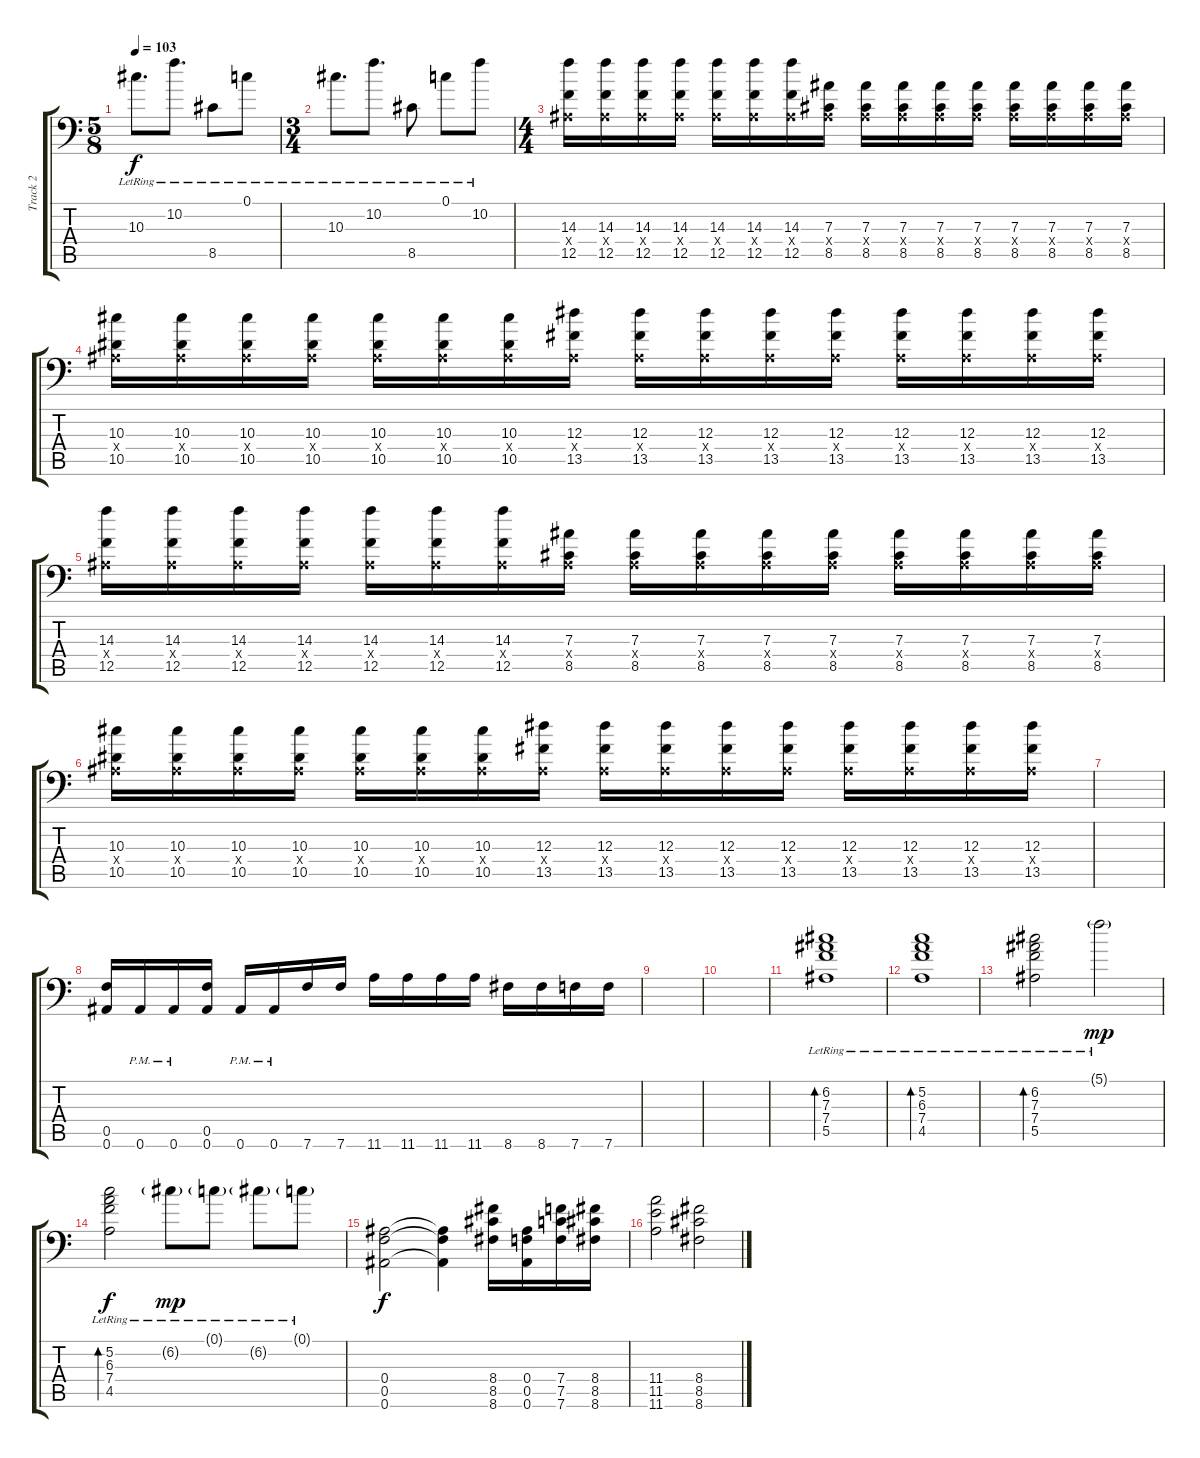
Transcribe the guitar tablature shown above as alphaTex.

\track ("Track 2" "Track 2") {instrument distortionguitar}
\staff {score tabs}
\tuning (C4 G3 Eb3 Bb2 F2 Bb1) {hide}
\ts (5 8)
\tempo 103
\clef f4
\ks c
10.3{lr}.8{d dy f} 10.2{lr}.8{d} 8.5{lr}.8 0.1{lr}.8 |
\ts (3 4)
10.3{lr}.8{d} 10.2{lr}.8{d} 8.5{lr}.8 0.1{lr}.8 10.2{lr}.8 |
\ts (4 4)
(14.3 0.4{x} 12.5).16{instrument distortionguitar} (14.3 0.4{x} 12.5).16 (14.3 0.4{x} 12.5).16 (14.3 0.4{x} 12.5).16 (14.3 0.4{x} 12.5).16 (14.3 0.4{x} 12.5).16 (14.3 0.4{x} 12.5).16 (7.3 0.4{x} 8.5).16 (7.3 0.4{x} 8.5).16 (7.3 0.4{x} 8.5).16 (7.3 0.4{x} 8.5).16 (7.3 0.4{x} 8.5).16 (7.3 0.4{x} 8.5).16 (7.3 0.4{x} 8.5).16 (7.3 0.4{x} 8.5).16 (7.3 0.4{x} 8.5).16 |
(10.3 0.4{x} 10.5).16 (10.3 0.4{x} 10.5).16 (10.3 0.4{x} 10.5).16 (10.3 0.4{x} 10.5).16 (10.3 0.4{x} 10.5).16 (10.3 0.4{x} 10.5).16 (10.3 0.4{x} 10.5).16 (12.3 0.4{x} 13.5).16 (12.3 0.4{x} 13.5).16 (12.3 0.4{x} 13.5).16 (12.3 0.4{x} 13.5).16 (12.3 0.4{x} 13.5).16 (12.3 0.4{x} 13.5).16 (12.3 0.4{x} 13.5).16 (12.3 0.4{x} 13.5).16 (12.3 0.4{x} 13.5).16 |
(14.3 0.4{x} 12.5).16 (14.3 0.4{x} 12.5).16 (14.3 0.4{x} 12.5).16 (14.3 0.4{x} 12.5).16 (14.3 0.4{x} 12.5).16 (14.3 0.4{x} 12.5).16 (14.3 0.4{x} 12.5).16 (7.3 0.4{x} 8.5).16 (7.3 0.4{x} 8.5).16 (7.3 0.4{x} 8.5).16 (7.3 0.4{x} 8.5).16 (7.3 0.4{x} 8.5).16 (7.3 0.4{x} 8.5).16 (7.3 0.4{x} 8.5).16 (7.3 0.4{x} 8.5).16 (7.3 0.4{x} 8.5).16 |
(10.3 0.4{x} 10.5).16 (10.3 0.4{x} 10.5).16 (10.3 0.4{x} 10.5).16 (10.3 0.4{x} 10.5).16 (10.3 0.4{x} 10.5).16 (10.3 0.4{x} 10.5).16 (10.3 0.4{x} 10.5).16 (12.3 0.4{x} 13.5).16 (12.3 0.4{x} 13.5).16 (12.3 0.4{x} 13.5).16 (12.3 0.4{x} 13.5).16 (12.3 0.4{x} 13.5).16 (12.3 0.4{x} 13.5).16 (12.3 0.4{x} 13.5).16 (12.3 0.4{x} 13.5).16 (12.3 0.4{x} 13.5).16 |
|
(0.5 0.6).16 0.6{pm}.16 0.6{pm}.16 (0.5 0.6).16 0.6{pm}.16 0.6{pm}.16 7.6.16 7.6.16 11.6.16 11.6.16 11.6.16 11.6.16 8.6.16 8.6.16 7.6.16 7.6.16 |
|
|
(6.2{lr} 7.3{lr} 7.4{lr} 5.5{lr}).1{bd 480 volume 8 instrument distortionguitar} |
(5.2{lr} 6.3{lr} 7.4{lr} 4.5{lr}).1{bd 480} |
(6.2{lr} 7.3{lr} 7.4{lr} 5.5{lr}).2{bd 480 volume 10 instrument distortionguitar} 5.1{g lr}.2{dy mp} |
(5.2{lr} 6.3{lr} 7.4{lr} 4.5{lr}).2{bd 480 dy f} 6.2{g lr}.8{dy mp} 0.1{g lr}.8 6.2{g lr}.8 0.1{g lr}.8 |
(0.4 0.5 0.6).2{dy f volume 16} (0.4{t} 0.5{t} 0.6{t}).4 (8.4 8.5 8.6).16 (0.4 0.5 0.6).16 (7.4 7.5 7.6).16 (8.4 8.5 8.6).16 |
(11.4 11.5 11.6).2 (8.4 8.5 8.6).2
